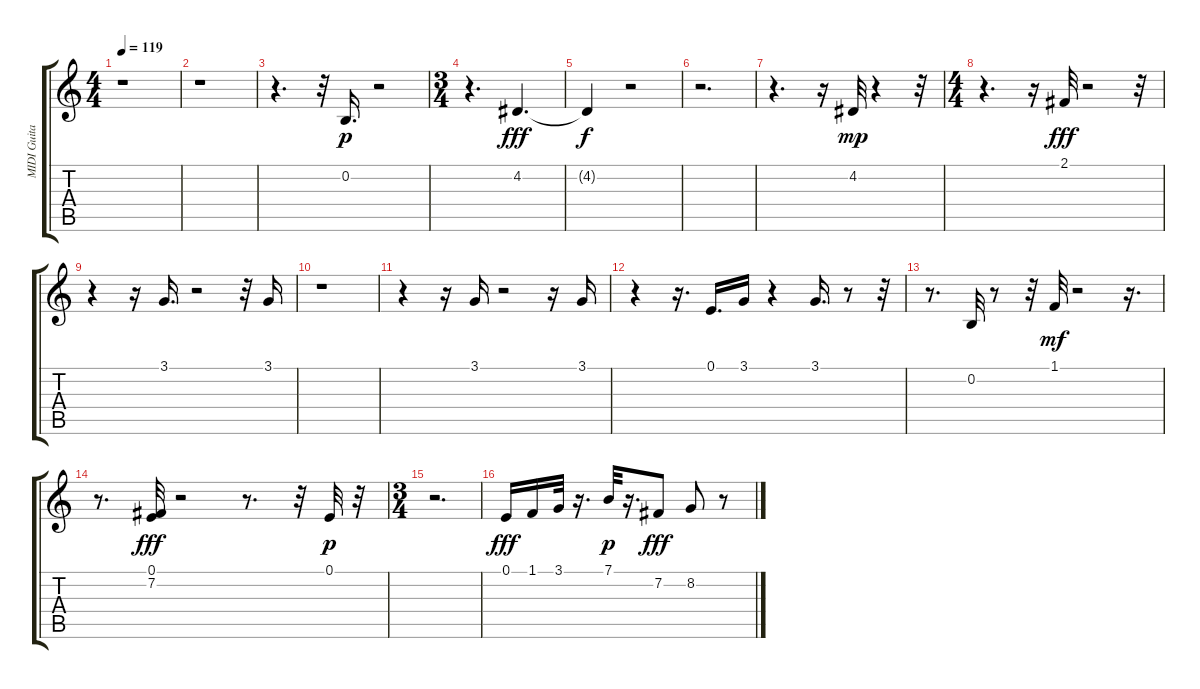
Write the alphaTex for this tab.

\track ("MIDI Guitar                     " "MIDI Guita") {instrument lead1square}
\staff {score tabs}
\tuning (E4 B3 G3 D3 A2 E2) {hide}
\ts (4 4)
\tempo 119
\clef g2
\ks c
r.1{dy pp} |
r.1 |
r.4{d} r.32 0.2.16{d dy p} r.2 |
\ts (3 4)
r.4{d} 4.2.4{d dy fff} |
4.2{t}.4{dy f} r.2 |
r.2{d} |
r.4{d} r.16 4.2.32{dy mp} r.4 r.32 |
\ts (4 4)
r.4{d} r.16 2.1.32{dy fff} r.2 r.32 |
r.4 r.16 3.1.16{d} r.2 r.32 3.1.16 |
r.1 |
r.4 r.16 3.1.16 r.2 r.16 3.1.16 |
r.4 r.16{d} 0.1.16{d} 3.1.16 r.4 3.1.16{d} r.8 r.32 |
r.8{d} 0.2.32 r.8 r.32 1.1.32{dy mf} r.2 r.16{d} |
r.8{d} (0.1 7.2).32{dy fff} r.2 r.8{d} r.32 0.1.32{dy p} r.32 |
\ts (3 4)
r.2{d} |
0.1.16{dy fff} 1.1.16 3.1.32 r.16{d} 7.1.32{dy p} r.16{d} 7.2.8{dy fff} 8.2.8 r.8
